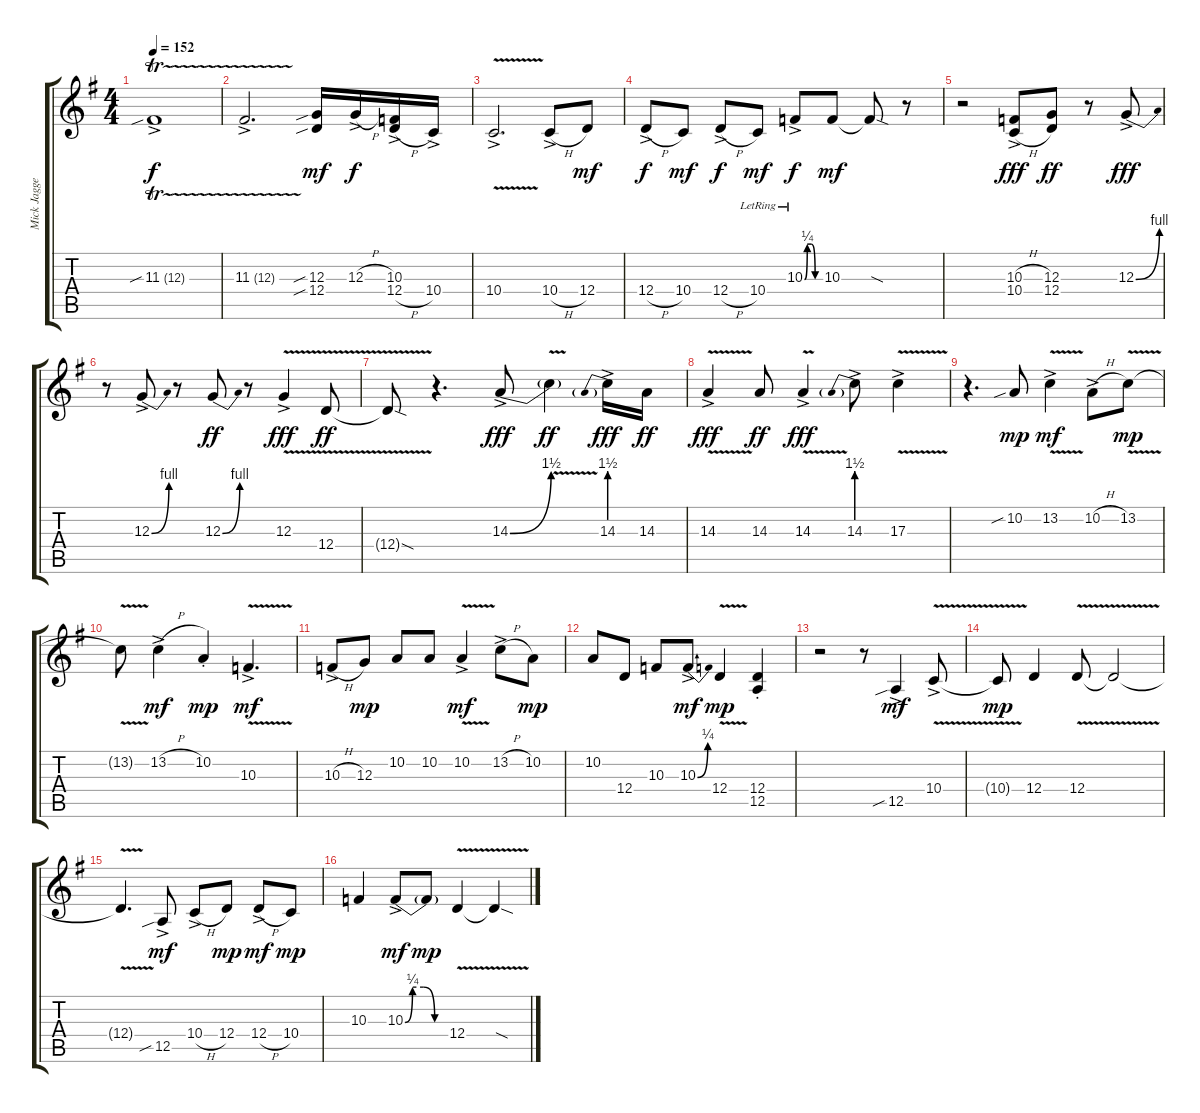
\track ("Mick Jagger - Vocals & Bobby Keyes - Sax" "Mick Jagge") {instrument altosax}
\staff {score tabs}
\tuning (E4 B3 G3 D3 A2 E2) {hide}
\ts (4 4)
\tempo 152
\clef g2
\ks g
11.3{tr (12 32) sib ac}.1{dy f} |
11.3{tr (12 32) ac}.2{d} (12.3{sib} 12.4{sib}).16{dy mf} 12.3{h ac}.16{dy f} (10.3{ac} 12.4{h ac}).16 10.4{ac}.16 |
10.4{v ac}.2{d} 10.4{h ac}.8 12.4.8{dy mf} |
12.4{h ac}.8{dy f} 10.4.8{dy mf} 12.4{h ac}.8{dy f} 10.4{lr}.8{dy mf} 10.3{be (custom 0 0 10 1 25 1 40 0 60 0) ac lr}.8{dy f} 10.3.8{dy mf} 10.3{sod t}.8 r.8 |
r.2 (10.3{h ac} 10.4{h ac}).8{dy fff} (12.3 12.4).8{dy ff} r.8 12.3{be (bend 0 0 60 4) ac}.8{dy fff} |
r.8 12.3{be (bend 0 0 60 4) ac}.8 r.8 12.3{be (bend 0 0 60 4)}.8{dy ff} r.8 12.3{v ac}.4{dy fff} 12.4{v}.8{dy ff} |
12.4{sod t}.8 r.4{d} 14.3{be (bend 0 0 60 6) ac}.8{dy fff} 14.3{v t}.4{dy ff} 14.3{be (prebend 0 6 60 6) ac}.16{dy fff} 14.3.16{dy ff} |
14.3{v ac}.4{dy fff} 14.3.8{dy ff} 14.3{v ac}.4{dy fff} 14.3{be (prebend 0 6 60 6) ac}.8 17.3{v ac}.4 |
r.4{d} 10.2{sib}.8{dy mp} 13.2{v ac}.4{dy mf} 10.2{h ac}.8 13.2{v}.8{dy mp} |
13.2{v t}.8 13.2{h ac}.4{dy mf} 10.2{st}.4{dy mp} 10.3{v ac}.4{d dy mf} |
10.3{h ac}.8 12.3.8{dy mp} 10.2.8 10.2.8 10.2{v ac}.4{dy mf} 13.2{h ac}.8 10.2.8{dy mp} |
10.2.8 12.4.8 10.3.8 10.3{be (bend 0 0 60 1) ac}.8{dy mf} 12.4{v}.4{dy mp} (12.4{st} 12.5{st}).4 |
r.2 r.8 12.5{sib ac}.4{dy mf} 10.4{v ac}.8 |
10.4{v t}.8{dy mp} 12.4.4 12.4{v}.8 12.4{v t}.2 |
12.4{v t}.4{d} 12.5{sib ac}.8{dy mf} 10.4{h ac}.8 12.4.8{dy mp} 12.4{h ac}.8{dy mf} 10.4.8{dy mp} |
10.3.4 10.3{be (custom 0 0 10 1 25 1 40 0 60 0) ac}.8{dy mf} 10.3{t}.8{dy mp} 12.4{v}.4 12.4{sod t}.4
